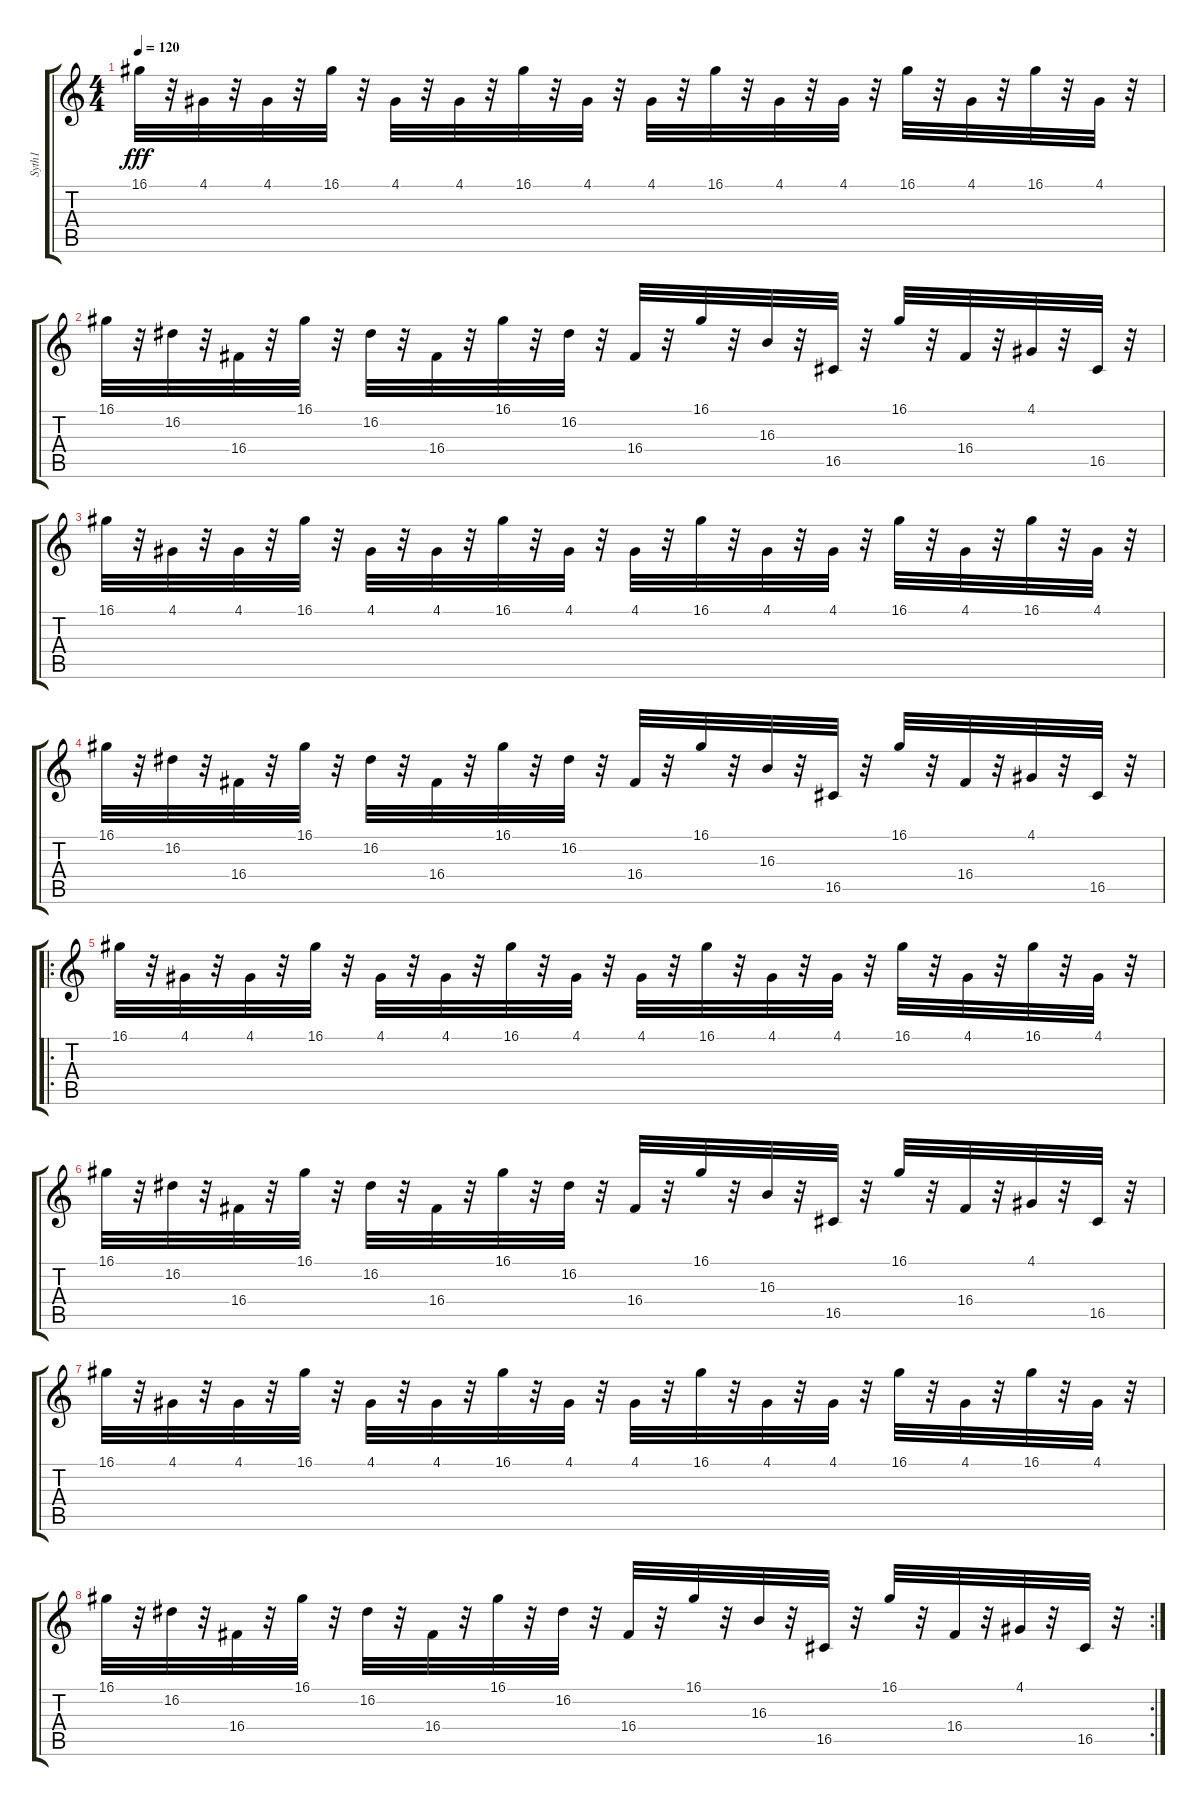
\track ("Syth1" "Syth1") {instrument lead8bassandlead}
\staff {score tabs}
\tuning (E4 B3 G3 D3 A2 E2) {hide}
\ts (4 4)
\tempo 120
\clef g2
\ks c
16.1.32{dy fff} r.32 4.1.32 r.32 4.1.32 r.32 16.1.32 r.32 4.1.32 r.32 4.1.32 r.32 16.1.32 r.32 4.1.32 r.32 4.1.32 r.32 16.1.32 r.32 4.1.32 r.32 4.1.32 r.32 16.1.32 r.32 4.1.32 r.32 16.1.32 r.32 4.1.32 r.32 |
16.1.32 r.32 16.2.32 r.32 16.4.32 r.32 16.1.32 r.32 16.2.32 r.32 16.4.32 r.32 16.1.32 r.32 16.2.32 r.32 16.4.32 r.32 16.1.32 r.32 16.3.32 r.32 16.5.32 r.32 16.1.32 r.32 16.4.32 r.32 4.1.32 r.32 16.5.32 r.32 |
16.1.32 r.32 4.1.32 r.32 4.1.32 r.32 16.1.32 r.32 4.1.32 r.32 4.1.32 r.32 16.1.32 r.32 4.1.32 r.32 4.1.32 r.32 16.1.32 r.32 4.1.32 r.32 4.1.32 r.32 16.1.32 r.32 4.1.32 r.32 16.1.32 r.32 4.1.32 r.32 |
16.1.32 r.32 16.2.32 r.32 16.4.32 r.32 16.1.32 r.32 16.2.32 r.32 16.4.32 r.32 16.1.32 r.32 16.2.32 r.32 16.4.32 r.32 16.1.32 r.32 16.3.32 r.32 16.5.32 r.32 16.1.32 r.32 16.4.32 r.32 4.1.32 r.32 16.5.32 r.32 |
\ro
16.1.32 r.32 4.1.32 r.32 4.1.32 r.32 16.1.32 r.32 4.1.32 r.32 4.1.32 r.32 16.1.32 r.32 4.1.32 r.32 4.1.32 r.32 16.1.32 r.32 4.1.32 r.32 4.1.32 r.32 16.1.32 r.32 4.1.32 r.32 16.1.32 r.32 4.1.32 r.32 |
16.1.32 r.32 16.2.32 r.32 16.4.32 r.32 16.1.32 r.32 16.2.32 r.32 16.4.32 r.32 16.1.32 r.32 16.2.32 r.32 16.4.32 r.32 16.1.32 r.32 16.3.32 r.32 16.5.32 r.32 16.1.32 r.32 16.4.32 r.32 4.1.32 r.32 16.5.32 r.32 |
16.1.32 r.32 4.1.32 r.32 4.1.32 r.32 16.1.32 r.32 4.1.32 r.32 4.1.32 r.32 16.1.32 r.32 4.1.32 r.32 4.1.32 r.32 16.1.32 r.32 4.1.32 r.32 4.1.32 r.32 16.1.32 r.32 4.1.32 r.32 16.1.32 r.32 4.1.32 r.32 |
\rc 2
16.1.32 r.32 16.2.32 r.32 16.4.32 r.32 16.1.32 r.32 16.2.32 r.32 16.4.32 r.32 16.1.32 r.32 16.2.32 r.32 16.4.32 r.32 16.1.32 r.32 16.3.32 r.32 16.5.32 r.32 16.1.32 r.32 16.4.32 r.32 4.1.32 r.32 16.5.32 r.32
